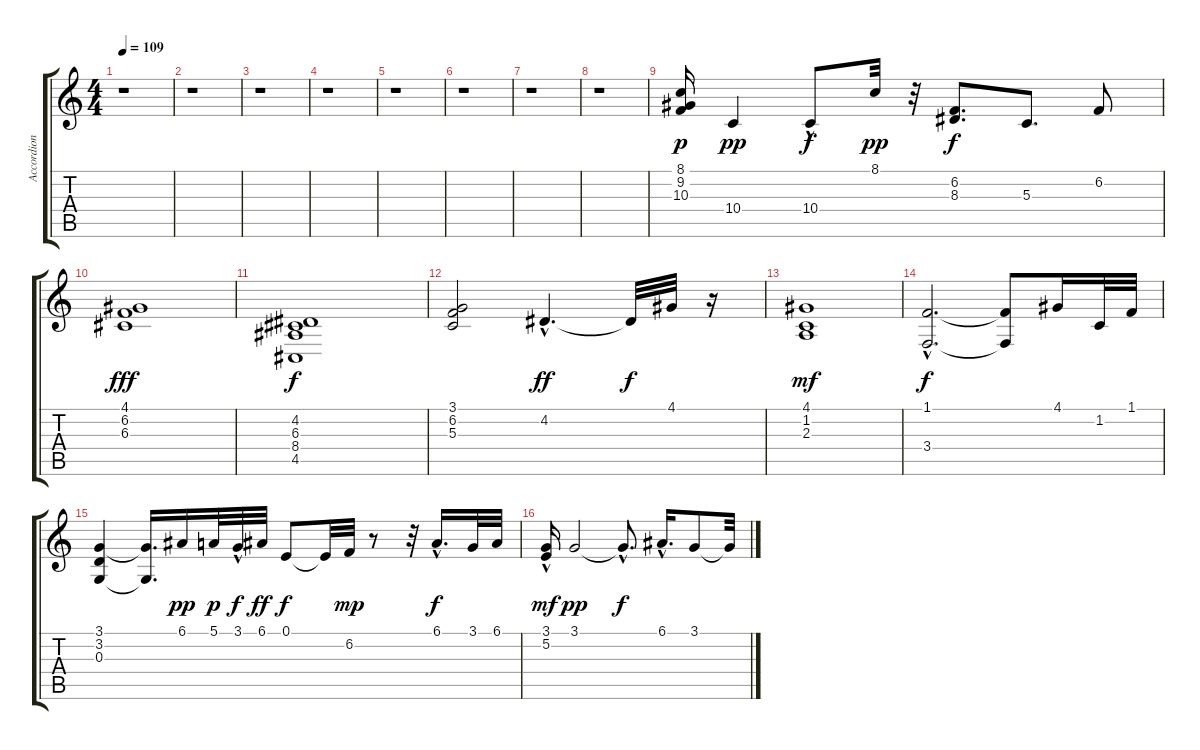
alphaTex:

\track ("Accordion" "Accordion") {instrument accordion}
\staff {score tabs}
\tuning (E4 B3 G3 D3 A2 E2) {hide}
\ts (4 4)
\tempo 109
\clef g2
\ks c
r.1{dy p instrument accordion} |
r.1 |
r.1 |
r.1 |
r.1 |
r.1 |
r.1 |
r.1 |
(8.1 9.2 10.3).16 10.4.4{dy pp} 10.4{hac}.8{dy f} 8.1.32{dy pp} r.32 (6.2 8.3).8{d dy f} 5.3.8{d} 6.2.8 |
(4.1 6.2 6.3).1{dy fff} |
(4.2 6.3 8.4 4.5).1{dy f} |
(3.1 6.2 5.3).2 4.2{hac}.4{d dy ff} 4.2{t}.32{dy f} 4.1.32 r.16 |
(4.1 1.2 2.3).1{dy mf} |
(1.1{hac} 3.4{hac}).2{d dy f} (1.1{t} 3.4{t}).8 4.1.16 1.2.32{volume 6} 1.1.32 |
(3.1 3.2 0.3).4{volume 6} (3.1{t} 0.3{t}).16{d} 6.1.16{dy pp volume 5} 5.1.32{dy p volume 5} 3.1{hac}.32{dy f} 6.1.32{dy ff volume 5} 0.1.8{dy f volume 4} 0.1{t}.32 6.2.32{dy mp volume 4} r.8 r.32 6.1{hac}.16{d dy f volume 3} 3.1.32{volume 3} 6.1.32 |
(3.1{hac} 5.2).16{dy mf volume 3} 3.1.2{dy pp volume 3} 3.1{hac t}.8{d dy f} 6.1{hac}.16{d volume 0} 3.1.8{volume 0} 3.1{t}.32
